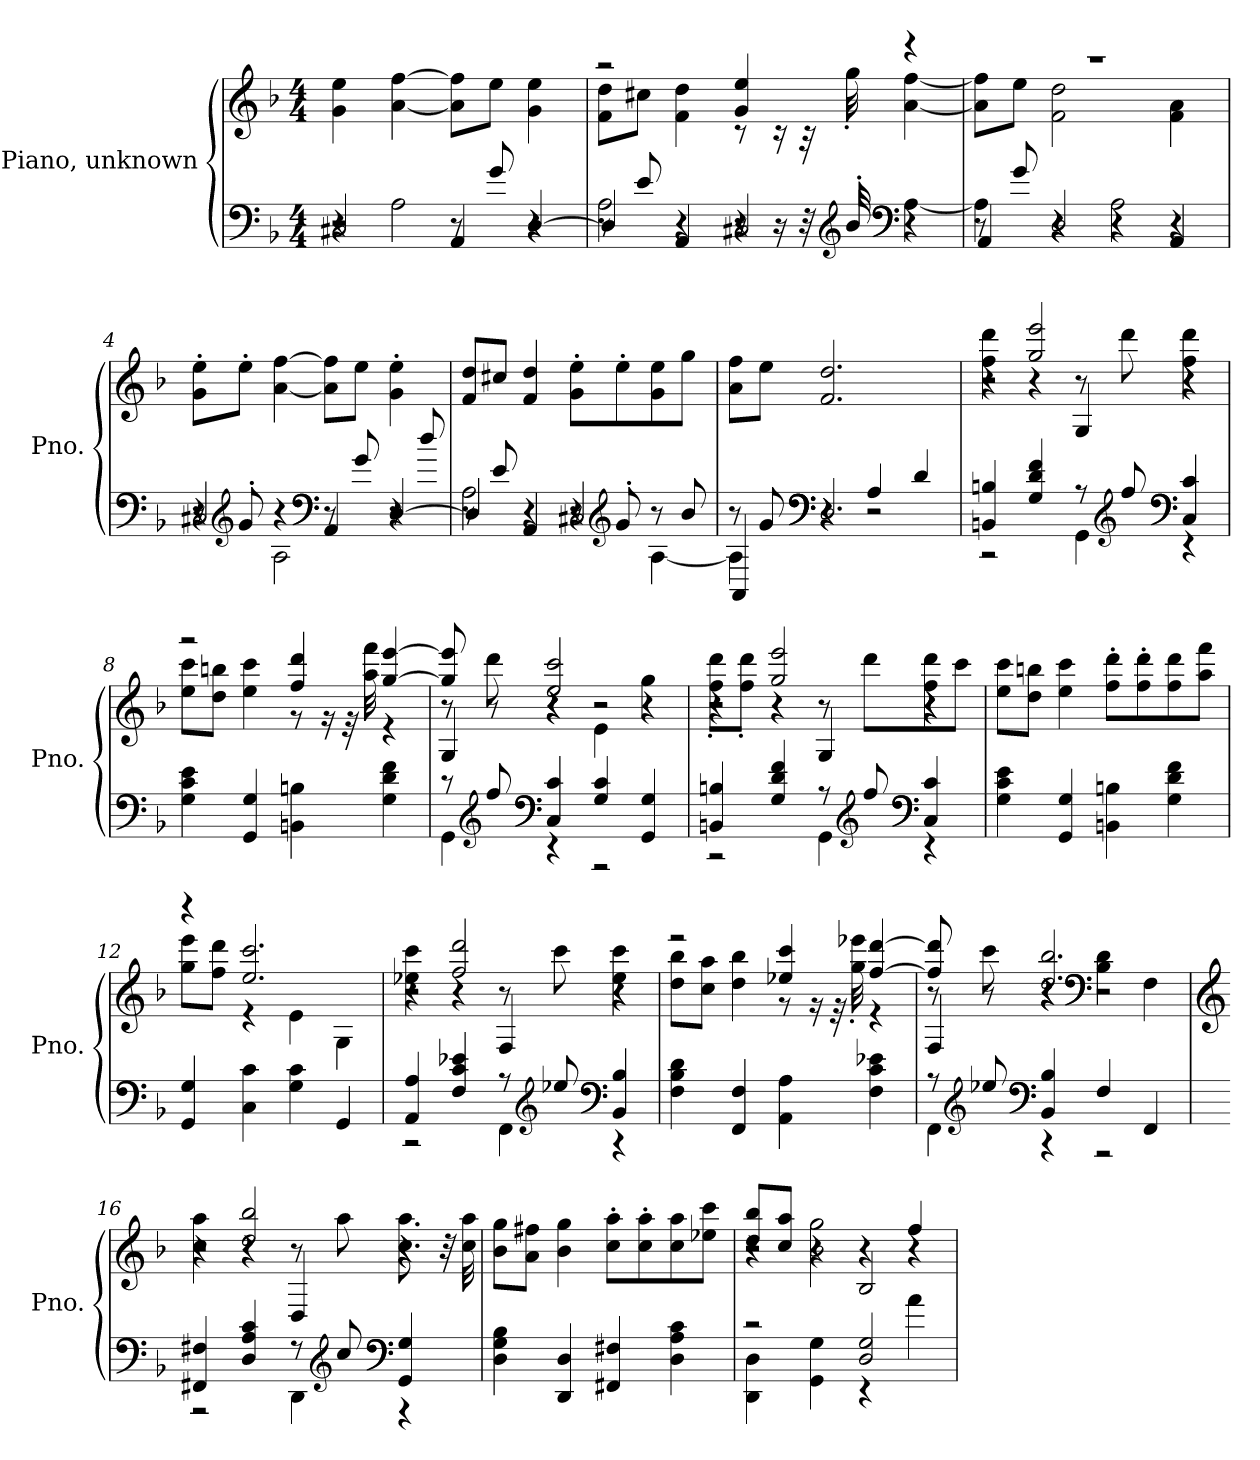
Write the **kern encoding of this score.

**kern	**kern
*part1	*part1
*staff2	*staff1
*I"Piano, unknown	*
*I'Pno.	*
*clefF4	*clefG2
*k[b-]	*k[b-]
*M4/4	*M4/4
*MM120	*MM120
=1	=1
*^	*
*	*^	*
2r	4r	2C#X/	4g\ 4ee\
.	2A\	.	[4a\ [4ff\
8r	.	4AA/	8a\] 8ff\]L
8g/	.	.	8ee\J
4r	4r	[4D/	4g\ 4ee\
=2	=2	=2	=2
*	*	*	*^
8r	2A\	4D/]	2r	8f\ 8dd\L
8e/	.	.	.	8cc#X\J
4AA/	.	4r	.	4f\ 4dd\
8r	4r	2C#X/	4g/ 4ee/	8r
16r	.	.	.	16r
32r	.	.	.	32r
*clefG2	*	*	*	*
32b-'/	.	.	.	32gg'\
*clefF4	*	*	*	*
4r	[4A\	.	4r	[4a\ [4ff\
=3	=3	=3	=3	=3
8r	4A\]	4AA/	1r	8a\] 8ff\]L
8g/	.	.	.	8ee\J
4r	4r	2D/	.	2f\ 2dd\
4r	2A\	.	.	.
4AA/	.	4r	.	4f\ 4a\
*	*	*	*v	*v
=4	=4	=4	=4
8r	4r	2C#X/	8g\' 8ee\'L
*clefG2	*	*	*
8g'/	.	.	8ee'\J
4r	2A\	.	[4a\ [4ff\
*clefF4	*	*	*
8r	.	4AA/	8a\] 8ff\]L
8g/	.	.	8ee\J
8r	4r	[4D/	4g\' 4ee\'
8dd/	.	.	.
!!LO:LB:g=z
=5	=5	=5	=5
8r	2A\	4D/]	8f/ 8dd/L
8e/	.	.	8cc#X/J
4AA/	.	4r	4f/ 4dd/
8r	4r	2C#X/	8g\' 8ee\'L
*clefG2	*	*	*
8g'/	.	.	8ee'\
8r	[4A\	.	8g\ 8ee\
8b-/	.	.	8gg\J
=6	=6	=6	=6
8r	4A\]	4AA/	8a\ 8ff\L
8g/	.	.	8ee\J
*clefF4	*	*	*
4r	4r	2.D/	2.f/ 2.dd/
4A/	2r	.	.
4d/	.	.	.
*	*v	*v	*
=7	=7	=7
*	*	*^
*	*	*	*^
4BBn/ 4Bn/	2r	4r	4ff\ 4ddd\	2r
4G/ 4d/ 4f/	.	2gg/ 2eee/	4r	.
8r	4GG\	.	8r	4G/
*clefG2	*	*	*	*
8ff/	.	.	8ddd\	.
*clefF4	*	*	*	*
4C/ 4c/	4r	4r	4ff\ 4ddd\	4r
*v	*v	*	*	*
*	*	*v	*v
=8	=8	=8
4G\ 4c\ 4e\	2r	8ee\ 8ccc\L
.	.	8dd\ 8bbn\J
4GG/ 4G/	.	4ee\ 4ccc\
4BBn\ 4Bn\	4ff/ 4ddd/	8r
.	.	16r
.	.	32r
.	.	32aa\ 32fff\
4G\ 4d\ 4f\	[4gg/ [4eee/	4r
!!LO:LB:g=z
=9	=9	=9
*^	*	*^
8r	4GG\	8gg/] 8eee/]	8r	4G/
*clefG2	*	*	*	*
8ff/	.	8r	8ddd\	.
*clefF4	*	*	*	*
4C/ 4c/	4r	2ee/ 2ccc/	4r	4r
4G/ 4c/	2r	.	4e\	2r
4GG/ 4G/	.	4r	4gg\	.
=10	=10	=10	=10	=10
4BBn/ 4Bn/	2r	4r	8ff\' 8ddd\'L	2r
.	.	.	8ff\' 8ddd\'J	.
4G/ 4d/ 4f/	.	2gg/ 2eee/	4r	.
8r	4GG\	.	8r	4G/
*clefG2	*	*	*	*
8ff/	.	.	8ddd\L	.
*clefF4	*	*	*	*
4C/ 4c/	4r	4r	8ff\ 8ddd\	4r
.	.	.	8ccc\J	.
*v	*v	*	*	*
*	*v	*v	*v
=11	=11
4G\ 4c\ 4e\	8ee\ 8ccc\L
.	8dd\ 8bbn\J
4GG/ 4G/	4ee\ 4ccc\
4BBn\ 4Bn\	8ff\' 8ddd\'L
.	8ff\' 8ddd\'
4G\ 4d\ 4f\	8ff\ 8ddd\
.	8aa\ 8fff\J
=12	=12
*	*^
4GG/ 4G/	4r	8gg\ 8eee\L
.	.	8ff\ 8ddd\J
4C\ 4c\	2.ee/ 2.ccc/	4r
4G\ 4c\	.	4e\
4GG/	.	4G\
!!LO:LB:g=z
=13	=13	=13
*^	*	*^
4AA/ 4A/	2r	4r	4ee-X\ 4ccc\	2r
4F/ 4c/ 4e-X/	.	2ff/ 2ddd/	4r	.
8r	4FF\	.	8r	4F/
*clefG2	*	*	*	*
8ee-X/	.	.	8ccc\	.
*clefF4	*	*	*	*
4BB-/ 4B-/	4r	4r	4ee-\ 4ccc\	4r
*v	*v	*	*	*
*	*	*v	*v
=14	=14	=14
4F\ 4B-\ 4d\	2r	8dd\ 8bb-\L
.	.	8cc\ 8aa\J
4FF/ 4F/	.	4dd\ 4bb-\
4AA\ 4A\	4ee-X/ 4ccc/	8r
.	.	16r
.	.	32r
.	.	32gg\' 32eee-X\'
4F\ 4c\ 4e-X\	[4ff/ [4ddd/	4r
=15	=15	=15
*^	*	*^
8r	4FF\	8ff/] 8ddd/]	8r	4F/
*clefG2	*	*	*	*
8ee-X/	.	8r	8ccc\	.
*clefF4	*	*	*	*
4BB-/ 4B-/	4r	2.dd/ 2.bb-/	4r	4r
*	*	*clefF4	*	*
4F/	2r	.	4B-\ 4d\	2r
4FF/	.	.	4F\	.
!!LO:LB:g=z	!!	!!
=16	=16	=16	=16	=16
*	*	*clefG2	*	*
4FF#X/ 4F#X/	2r	4r	4cc\ 4aa\	2r
4D/ 4A/ 4c/	.	2dd/ 2bb-/	4r	.
8r	4DD\	.	8r	4D/
*clefG2	*	*	*	*
8cc/	.	.	8aa\	.
*clefF4	*	*	*	*
4GG/ 4G/	4r	4r	8.cc\ 8.aa\	4r
.	.	.	32r	.
.	.	.	32cc\ 32aa\	.
*v	*v	*	*	*
*	*v	*v	*v
=17	=17
4D\ 4G\ 4B-\	8b-\ 8gg\L
.	8a\ 8ff#X\J
4DD/ 4D/	4b-\ 4gg\
4FF#X/ 4F#X/	8cc\' 8aa\'L
.	8cc\' 8aa\'
4D\ 4A\ 4c\	8cc\ 8aa\
.	8ee-X\ 8ccc\J
=18	=18
*^	*^
*	*	*	*^
2r	4DD\ 4D\	8dd/ 8bb-/L	4r	2r
.	.	8cc/ 8aa/J	.	.
.	4GG\ 4G\	4r	2b-\ 2gg\	.
2D/ 2G/	4r	4r	.	2B-/
.	4a\	4ff/	4r	.
*v	*v	*	*	*
*	*v	*v	*v
=	=
*-	*-
